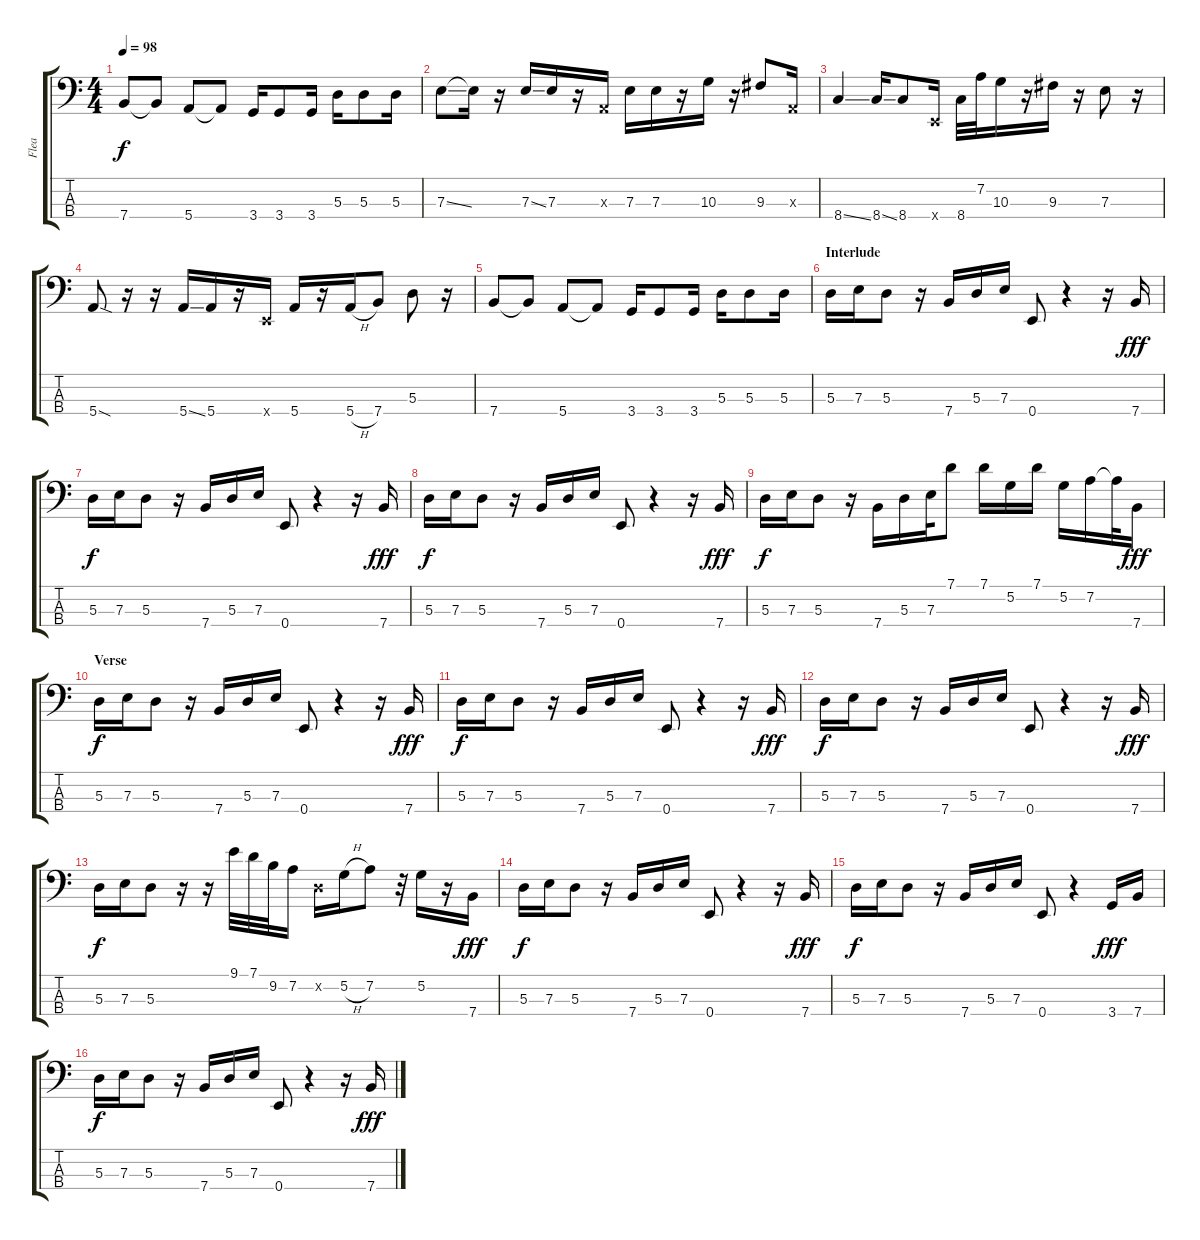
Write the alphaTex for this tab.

\track ("Flea" "Flea") {instrument electricbassfinger}
\staff {score tabs}
\tuning (G2 D2 A1 E1) {hide}
\ts (4 4)
\tempo 98
\clef f4
\ks c
7.4.8{dy f} 7.4{t}.8 5.4.8 5.4{t}.8 3.4.16 3.4.8 3.4.16 5.3.16 5.3.8 5.3.16 |
7.3{ss}.8 7.3{t}.16 r.16 7.3{ss}.16 7.3.16 r.16 0.3{x}.16 7.3.16 7.3.16 r.16 10.3.16 r.16 9.3.8 0.3{x}.16 |
8.4{ss}.4 8.4{ss}.16 8.4.8 0.4{x}.16 8.4.32 7.2.32 10.3.16 r.16 9.3.16 r.16 7.3.8 r.16 |
5.4{sod}.8 r.16 r.16 5.4{ss}.16 5.4.16 r.16 0.4{x}.16 5.4.16 r.16 5.4{h}.16 7.4.8 5.3.8 r.16 |
7.4.8 7.4{t}.8 5.4.8 5.4{t}.8 3.4.16 3.4.8 3.4.16 5.3.16 5.3.8 5.3.16 |
\section ("" "Interlude")
5.3.16 7.3.16 5.3.8 r.16 7.4.16 5.3.16 7.3.16 0.4.8 r.4 r.16 7.4.16{dy fff} |
5.3.16{dy f} 7.3.16 5.3.8 r.16 7.4.16 5.3.16 7.3.16 0.4.8 r.4 r.16 7.4.16{dy fff} |
5.3.16{dy f} 7.3.16 5.3.8 r.16 7.4.16 5.3.16 7.3.16 0.4.8 r.4 r.16 7.4.16{dy fff} |
5.3.16{dy f} 7.3.16 5.3.8 r.16 7.4.16 5.3.16 7.3.32 7.1.8 7.1.16 5.2.16 7.1.16 5.2.16 7.2.16 7.2{t}.32 7.4.16{dy fff} |
\section ("" "Verse")
5.3.16{dy f} 7.3.16 5.3.8 r.16 7.4.16 5.3.16 7.3.16 0.4.8 r.4 r.16 7.4.16{dy fff} |
5.3.16{dy f} 7.3.16 5.3.8 r.16 7.4.16 5.3.16 7.3.16 0.4.8 r.4 r.16 7.4.16{dy fff} |
5.3.16{dy f} 7.3.16 5.3.8 r.16 7.4.16 5.3.16 7.3.16 0.4.8 r.4 r.16 7.4.16{dy fff} |
5.3.16{dy f} 7.3.16 5.3.8 r.16 r.16 9.1.32 7.1.32 9.2.32 7.2.16 0.2{x}.16 5.2{h}.16 7.2.8 r.32 5.2.16 r.16 7.4.16{dy fff} |
5.3.16{dy f} 7.3.16 5.3.8 r.16 7.4.16 5.3.16 7.3.16 0.4.8 r.4 r.16 7.4.16{dy fff} |
5.3.16{dy f} 7.3.16 5.3.8 r.16 7.4.16 5.3.16 7.3.16 0.4.8 r.4 3.4.16{dy fff} 7.4.16 |
5.3.16{dy f} 7.3.16 5.3.8 r.16 7.4.16 5.3.16 7.3.16 0.4.8 r.4 r.16 7.4.16{dy fff}
